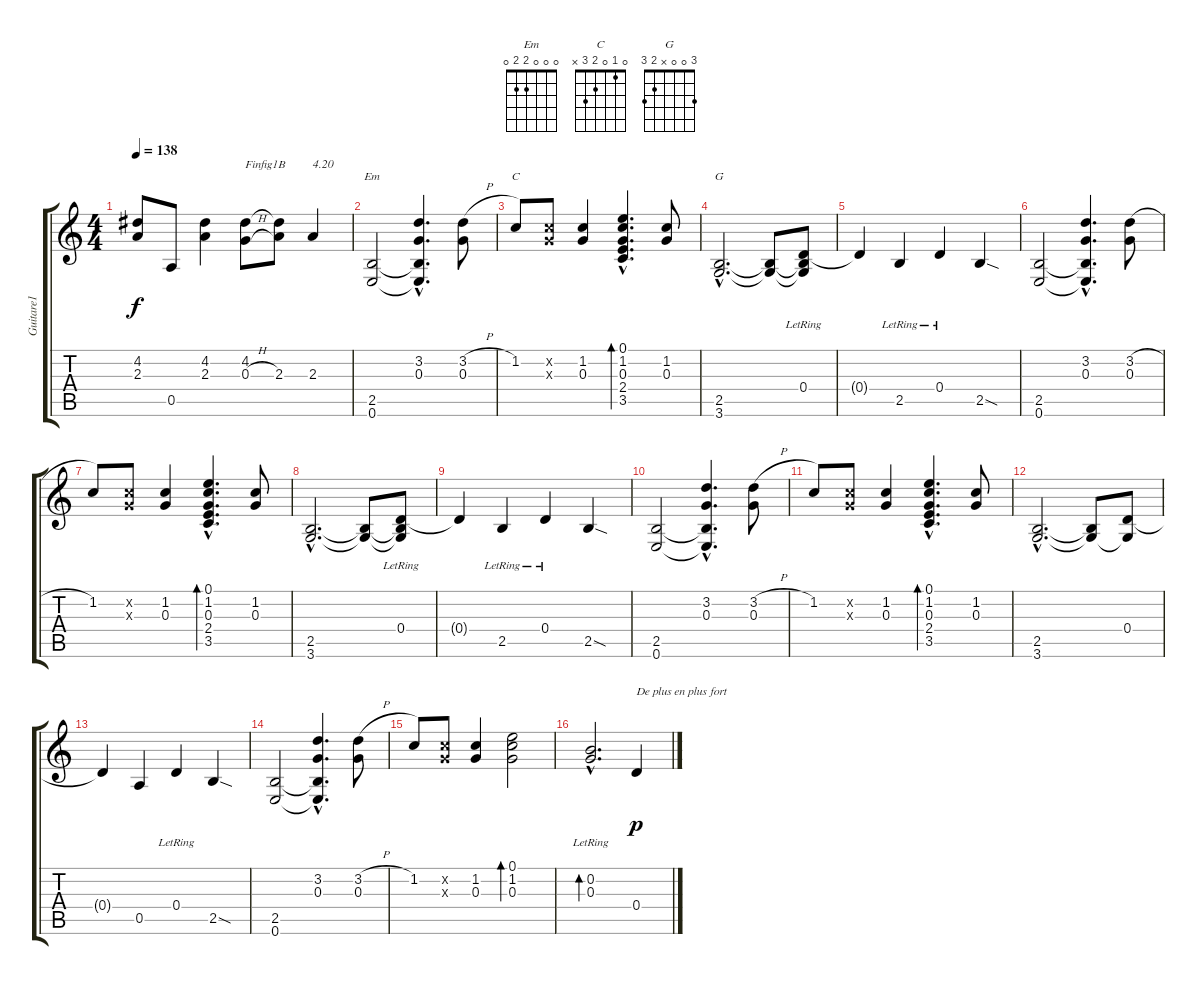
\track ("Guitare1" "Guitare1") {instrument electricguitarjazz}
\staff {score tabs}
\tuning (E4 B3 G3 D3 A2 E2) {hide}
\chord ("Em" 0 0 0 2 2 0)
\chord ("C" 0 1 0 2 3 x)
\chord ("G" 3 0 0 x 2 3)
\ts (4 4)
\tempo 138
\clef g2
\ks c
(4.2{t} 2.3{t}).8{dy f} 0.5.8 (4.2 2.3).4 (4.2 0.3{h}).8{txt "Finfig1B"} (4.2{t} 2.3).8 2.3.4{txt "4.20"} |
(2.5 0.6).2{ch "Em"} (3.2{hac} 0.3{hac} 2.5{hac t} 0.6{hac t}).4{d} (3.2{h} 0.3).8 |
1.2.8{ch "C"} (1.2{x} 0.3{x}).8 (1.2 0.3).4 (0.1{hac} 1.2{hac} 0.3{hac} 2.4{hac} 3.5{hac}).4{d bd 120} (1.2 0.3).8 |
(2.5{hac} 3.6{hac}).2{d ch "G"} (2.5{t} 3.6{t}).8 (0.4{lr} 2.5{t} 3.6{t}).8 |
0.4{t}.4 2.5{lr}.4 0.4{lr}.4 2.5{sod}.4 |
(2.5 0.6).2 (3.2{hac} 0.3{hac} 2.5{hac t} 0.6{hac t}).4{d} (3.2{h} 0.3).8 |
1.2.8 (1.2{x} 0.3{x}).8 (1.2 0.3).4 (0.1{hac} 1.2{hac} 0.3{hac} 2.4{hac} 3.5{hac}).4{d bd 120} (1.2 0.3).8 |
(2.5{hac} 3.6{hac}).2{d} (2.5{t} 3.6{t}).8 (0.4{lr} 2.5{t} 3.6{t}).8 |
0.4{t}.4 2.5{lr}.4 0.4{lr}.4 2.5{sod}.4 |
(2.5 0.6).2 (3.2{hac} 0.3{hac} 2.5{hac t} 0.6{hac t}).4{d} (3.2{h} 0.3).8 |
1.2.8 (1.2{x} 0.3{x}).8 (1.2 0.3).4 (0.1{hac} 1.2{hac} 0.3{hac} 2.4{hac} 3.5{hac}).4{d bd 120} (1.2 0.3).8 |
(2.5{hac} 3.6{hac}).2{d} (2.5{t} 3.6{t}).8 (0.4 3.6{t}).8 |
0.4{t}.4 0.5.4 0.4{lr}.4 2.5{sod}.4 |
(2.5 0.6).2 (3.2{hac} 0.3{hac} 2.5{hac t} 0.6{hac t}).4{d} (3.2{h} 0.3).8 |
1.2.8 (1.2{x} 0.3{x}).8 (1.2 0.3).4 (0.1 1.2 0.3).2{bd 240} |
(0.2{hac lr} 0.3{hac lr}).2{d bd 240} 0.4.4{txt "De plus en plus fort" dy p}
